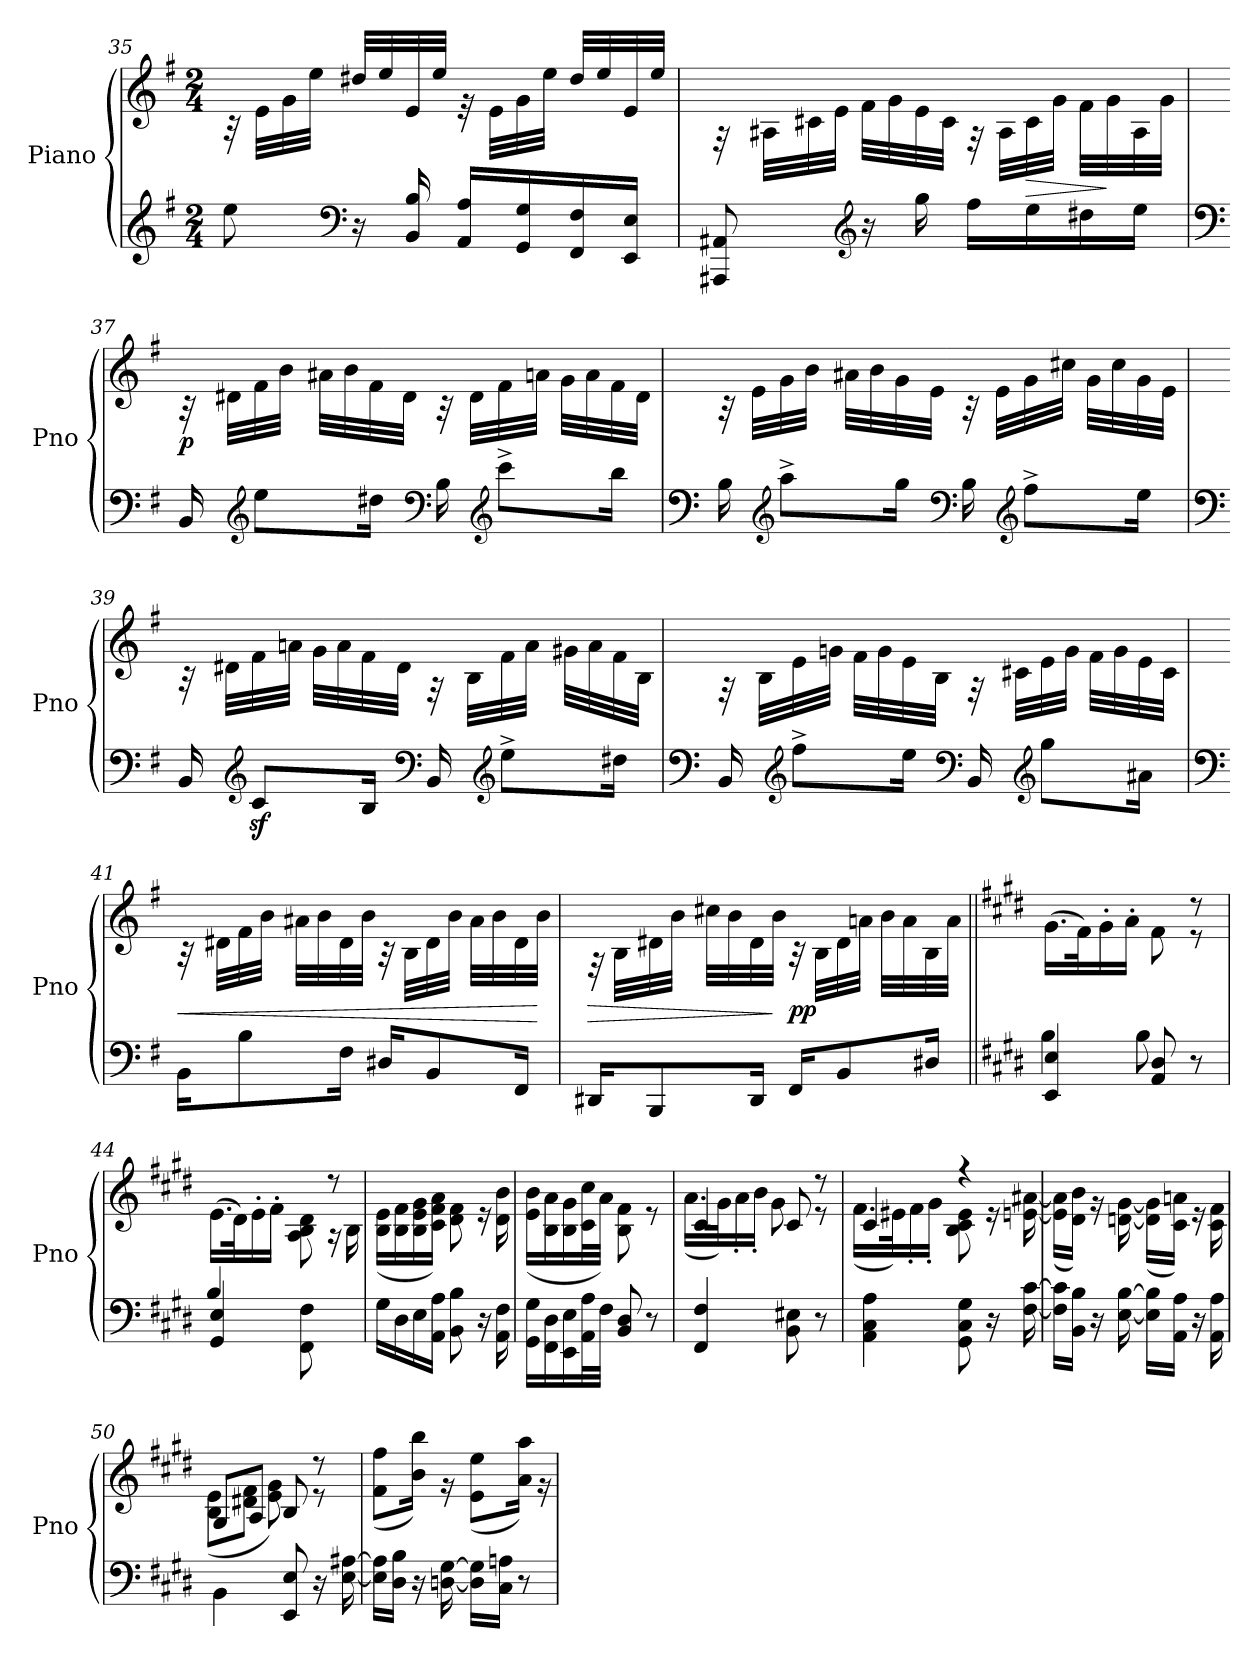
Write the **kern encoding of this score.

**kern	**kern	**dynam
*part1	*part1	*part1
*staff2	*staff1	*staff1/2
*I"Piano	*	*
*I'Pno	*	*
*clefG2	*clefG2	*
*k[f#]	*k[f#]	*
*e:	*e:	*
*M2/4	*M2/4	*
=35	=35	=35
*	*^	*
8ee\	2ryy	32r	.
.	.	32e\LLL	.
.	.	32g\	.
.	.	32ee\JJJ	.
*clefF4	*	*	*
16r	.	32dd#X/LLL	.
.	.	32ee/	.
16BB/ 16B/	.	32e/	.
.	.	32ee/JJJ	.
16AA/ 16A/LL	.	32r	.
.	.	32e\LLL	.
16GG/ 16G/	.	32g\	.
.	.	32ee\JJJ	.
16FF#/ 16F#/	.	32dd#/LLL	.
.	.	32ee/	.
16EE/ 16E/JJ	.	32e/	.
.	.	32ee/JJJ	.
!!LO:LB:g=z	!!
=36	=36	=36	=36
8AAA#X/ 8AA#X/	2ryy	32r	.
.	.	32A#X\LLL	.
.	.	32c#X\	.
.	.	32e\JJJ	.
*clefG2	*	*	*
16r	.	32f#\LLL	.
.	.	32g\	.
16gg\	.	32e\	.
.	.	32c#\JJJ	.
16ff#\LL	.	32r	.
.	.	32A#\LLL	.
!	!	!	!LO:HP:b
16ee\	.	32c#\	>
.	.	32g\JJJ	.
16dd#X\	.	32f#\LLL	.
.	.	32g\	]
16ee\JJ	.	32A#\	.
.	.	32g\JJJ	.
=37	=37	=37	=37
*clefF4	*	*	*
!	!	!	!LO:DY:b
16BB/	2ryy	32r	p
.	.	32d#X\LLL	.
*clefG2	*	*	*
8ee\L	.	32f#\	.
.	.	32b\JJJ	.
.	.	32a#X\LLL	.
.	.	32b\	.
16dd#X\Jk	.	32f#\	.
.	.	32d#\JJJ	.
*clefF4	*	*	*
16B\	.	32r	.
.	.	32d#\LLL	.
*clefG2	*	*	*
8ccc^\L	.	32f#\	.
.	.	32an\JJJ	.
.	.	32g\LLL	.
.	.	32a\	.
16bb\Jk	.	32f#\	.
.	.	32d#\JJJ	.
!!LO:LB:g=z	!!
=38	=38	=38	=38
*clefF4	*	*	*
16B\	2ryy	32r	.
.	.	32e\LLL	.
*clefG2	*	*	*
8aa^\L	.	32g\	.
.	.	32b\JJJ	.
.	.	32a#X\LLL	.
.	.	32b\	.
16gg\Jk	.	32g\	.
.	.	32e\JJJ	.
*clefF4	*	*	*
16B\	.	32r	.
.	.	32e\LLL	.
*clefG2	*	*	*
8ff#^\L	.	32g\	.
.	.	32cc#X\JJJ	.
.	.	32g\LLL	.
.	.	32cc#\	.
16ee\Jk	.	32g\	.
.	.	32e\JJJ	.
=39	=39	=39	=39
*clefF4	*	*	*
16BB/	2ryy	32r	.
.	.	32d#X\LLL	.
*clefG2	*	*	*
8cz</L	.	32f#\	.
.	.	32an\JJJ	.
.	.	32g\LLL	.
.	.	32a\	.
16B/Jk	.	32f#\	.
.	.	32d#\JJJ	.
*clefF4	*	*	*
16BB/	.	32r	.
.	.	32B\LLL	.
*clefG2	*	*	*
8ee^\L	.	32f#\	.
.	.	32a\JJJ	.
.	.	32g#X\LLL	.
.	.	32a\	.
16dd#X\Jk	.	32f#\	.
.	.	32B\JJJ	.
!!LO:PB:g=z	!!
=40	=40	=40	=40
*clefF4	*	*	*
16BB/	2ryy	32r	.
.	.	32B\LLL	.
*clefG2	*	*	*
8ff#^\L	.	32e\	.
.	.	32gn\JJJ	.
.	.	32f#\LLL	.
.	.	32g\	.
16ee\Jk	.	32e\	.
.	.	32B\JJJ	.
*clefF4	*	*	*
16BB/	.	32r	.
.	.	32c#X\LLL	.
*clefG2	*	*	*
8gg\L	.	32e\	.
.	.	32g\JJJ	.
.	.	32f#\LLL	.
.	.	32g\	.
16a#X\Jk	.	32e\	.
.	.	32c#\JJJ	.
=41	=41	=41	=41
*clefF4	*	*	*
!	!	!	!LO:HP:b
16BB\KL	2ryy	32r	<
.	.	32d#X\LLL	.
8B\	.	32f#\	.
.	.	32b\JJJ	.
.	.	32a#X\LLL	.
.	.	32b\	.
16F#\Jk	.	32d#\	.
.	.	32b\JJJ	.
16D#X/KL	.	32r	.
.	.	32B\LLL	.
8BB/	.	32d#\	.
.	.	32b\JJJ	.
.	.	32a#\LLL	.
.	.	32b\	.
16FF#/Jk	.	32d#\	.
.	.	32b\JJJ	[
!!LO:LB:g=z	!!
=42	=42	=42	=42
!	!	!	!LO:HP:b
16DD#X/KL	2ryy	32r	>
.	.	32B\LLL	.
8BBB/	.	32d#X\	.
.	.	32b\JJJ	.
.	.	32cc#X\LLL	.
.	.	32b\	.
16DD#/Jk	.	32d#\	.
.	.	32b\JJJ	]
!	!	!	!LO:DY:b
16FF#/KL	.	32r	pp
.	.	32B\LLL	.
8BB/	.	32d#\	.
.	.	32an\JJJ	.
.	.	32b\LLL	.
.	.	32a\	.
16D#X/Jk	.	32B\	.
.	.	32a\JJJ	.
=43||	=43||	=43||	=43||
*k[f#c#g#d#]	*k[f#c#g#d#]	*	*
*E:	*E:	*	*
*^	*	*	*
4EE/ 4E/	4B\	4.ryy	(<16.g#\LL	.
.	.	.	32f#\K)	.
.	.	.	16g#'\	.
.	.	.	16a'\JJ	.
8AA/ 8D#/	8B\	.	8f#\	.
8ryy	8r	8r	8r	.
=44	=44	=44	=44	=44
4GG#/ 4E/	4B/	4.ryy	(<16.e\LL	.
.	.	.	32d#\K)	.
.	.	.	16e'\	.
.	.	.	16f#'\JJ	.
8FF#\ 8F#\	4ryy	.	8A\ 8B\ 8d#\	.
8ryy	.	8r	16r	.
.	.	.	16B\	.
*v	*v	*	*	*
=45	=45	=45	=45
16G#\LL	2ryy	(<16B\ 16e\LL	.
16D#\	.	16B\ 16f#\	.
16E\	.	16B\ 16e\ 16g#\	.
16AA\ 16A\JJ	.	16c#\ 16f#\ 16a\JJ)	.
8BB\ 8B\	.	8d#\ 8f#\	.
16r	.	16r	.
16AA\ 16F#\	.	16d#\ 16b\	.
!!LO:LB:g=z	!!
=46	=46	=46	=46
16GG#\ 16G#\LL	2ryy	(<16e\ 16b\LL	.
16FF#\ 16D#\	.	16B\ 16a\	.
16EE\ 16E\	.	16B\ 16g#\	.
32AA\ 32A\L	.	32c#\ 32cc#\L	.
32F#\JJJ	.	32a\JJJ)	.
8BB/ 8D#/	.	8B\ 8f#\	.
8r	.	8r	.
=47	=47	=47	=47
4FF#/ 4F#/	4c#/	(<16.a\LL	.
.	.	32g#\K)	.
.	.	16a'\	.
.	.	16b'\JJ	.
8BB\ 8E#X\	8c#/	8g#\	.
8r	8r	8r	.
=48	=48	=48	=48
4AA\ 4C#\ 4A\	4c#/	(<16.f#\LL	.
.	.	32e#X\K)	.
.	.	16f#'\	.
.	.	16g#'\JJ	.
8GG#\ 8C#\ 8G#\	4r	8B\ 8c#\ 8e#\	.
16r	.	16r	.
[16F#\ [16c#\	.	[16en\ [16a#X\	.
=49	=49	=49	=49
16F#\] 16c#\]LL	2ryy	(<16e\] 16a#\]LL	.
16BB\ 16B\JJ	.	16d#\ 16b\JJ)	.
16r	.	16r	.
[16E\ [16B\	.	[16dn\ [16g#\	.
16E\] 16B\]LL	.	(<16d\] 16g#\]LL	.
16AA\ 16A\JJ	.	16c#\ 16an\JJ)	.
16r	.	16r	.
16AA\ 16A\	.	16c#\ 16f#\	.
=50	=50	=50	=50
4BB\	8G#/L	(>8B\ 8e\L	.
.	8A/J	8d#X\ 8f#\J	.
8EE/ 8E/	8B/	8e\ 8g#\)	.
16r	8r	8r	.
[16E\ [16A#X\	.	.	.
!!LO:LB:g=z	!!
=51	=51	=51	=51
16E\] 16A#\]LL	2ryy	(<8f#\ 8ff#\L	.
16D#\ 16B\JJ	.	.	.
16r	.	16b\ 16bb\Jk)	.
[16Dn\ [16G#\	.	16r	.
16D\] 16G#\]LL	.	(<8e\ 8ee\L	.
16C#\ 16An\JJ	.	.	.
8r	.	16a\ 16aa\Jk)	.
.	.	16r	.
*	*v	*v	*
=	=	=
*-	*-	*-
